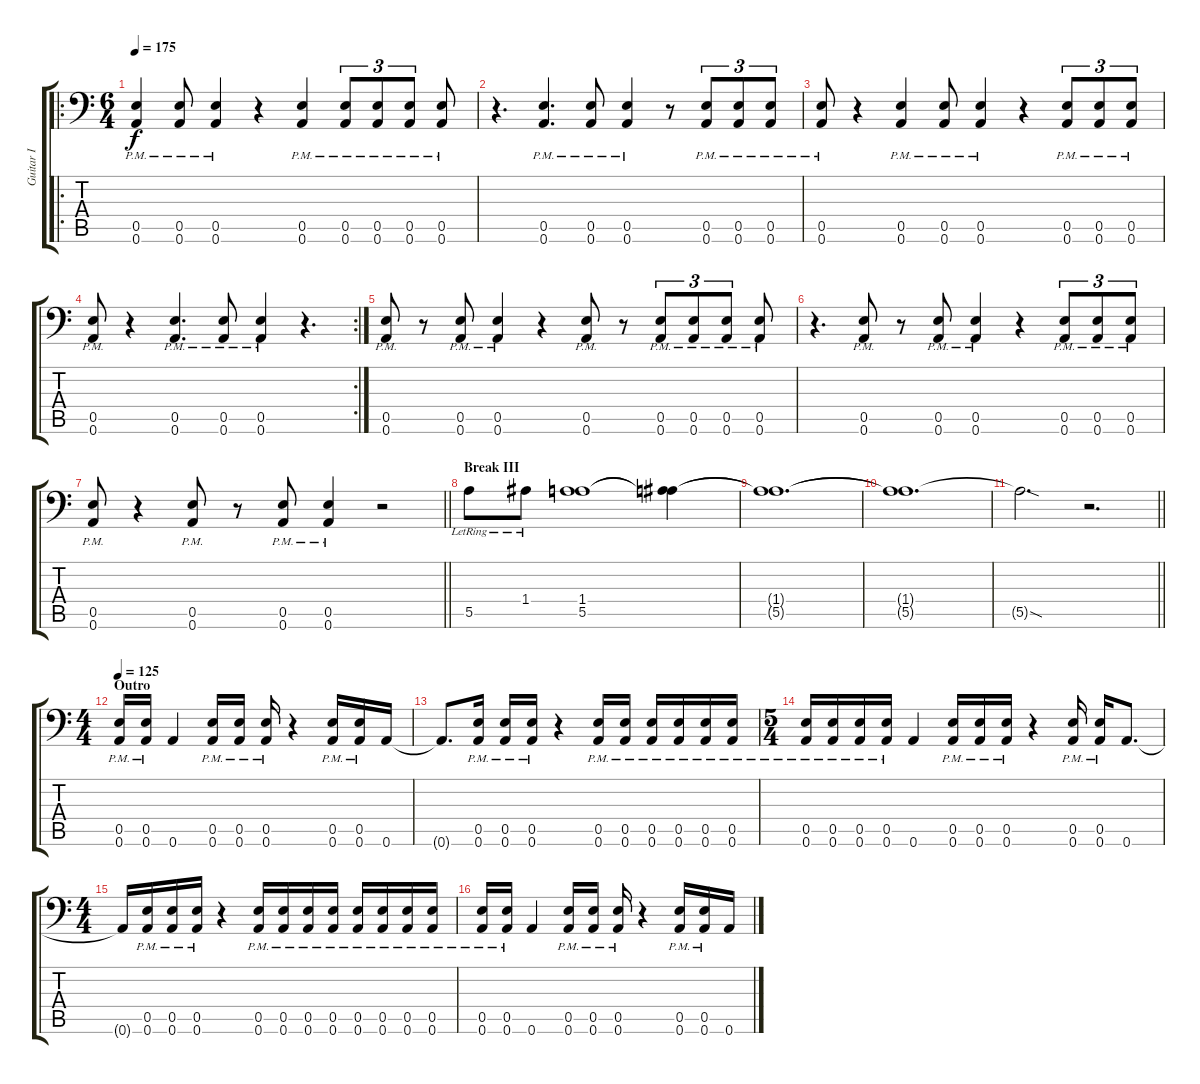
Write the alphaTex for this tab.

\track ("Guitar I" "Guitar I") {instrument distortionguitar}
\staff {score tabs}
\tuning (B3 Gb3 D3 A2 E2 A1) {hide}
\ro
\ts (6 4)
\tempo 175
\clef f4
\ks c
(0.5{pm} 0.6{pm}).4{dy f} (0.5{pm} 0.6{pm}).8 (0.5{pm} 0.6{pm}).4 r.4 (0.5{pm} 0.6{pm}).4 (0.5{pm} 0.6{pm}).8{tu (3 2)} (0.5{pm} 0.6{pm}).8{tu (3 2)} (0.5{pm} 0.6{pm}).8{tu (3 2)} (0.5{pm} 0.6{pm}).8 |
r.4{d} (0.5{pm} 0.6{pm}).4{d} (0.5{pm} 0.6{pm}).8 (0.5{pm} 0.6{pm}).4 r.8 (0.5{pm} 0.6{pm}).8{tu (3 2)} (0.5{pm} 0.6{pm}).8{tu (3 2)} (0.5{pm} 0.6{pm}).8{tu (3 2)} |
(0.5{pm} 0.6{pm}).8 r.4 (0.5{pm} 0.6{pm}).4 (0.5{pm} 0.6{pm}).8 (0.5{pm} 0.6{pm}).4 r.4 (0.5{pm} 0.6{pm}).8{tu (3 2)} (0.5{pm} 0.6{pm}).8{tu (3 2)} (0.5{pm} 0.6{pm}).8{tu (3 2)} |
\rc 2
(0.5{pm} 0.6{pm}).8 r.4 (0.5{pm} 0.6{pm}).4{d} (0.5{pm} 0.6{pm}).8 (0.5{pm} 0.6{pm}).4 r.4{d} |
(0.5{pm} 0.6{pm}).8 r.8 (0.5{pm} 0.6{pm}).8 (0.5{pm} 0.6{pm}).4 r.4 (0.5{pm} 0.6{pm}).8 r.8 (0.5{pm} 0.6{pm}).8{tu (3 2)} (0.5{pm} 0.6{pm}).8{tu (3 2)} (0.5{pm} 0.6{pm}).8{tu (3 2)} (0.5{pm} 0.6{pm}).8 |
r.4{d} (0.5{pm} 0.6{pm}).8 r.8 (0.5{pm} 0.6{pm}).8 (0.5{pm} 0.6{pm}).4 r.4 (0.5{pm} 0.6{pm}).8{tu (3 2)} (0.5{pm} 0.6{pm}).8{tu (3 2)} (0.5{pm} 0.6{pm}).8{tu (3 2)} |
\barLineRight lightlight
(0.5{pm} 0.6{pm}).8 r.4 (0.5{pm} 0.6{pm}).8 r.8 (0.5{pm} 0.6{pm}).8 (0.5{pm} 0.6{pm}).4 r.2 |
\section ("" "Break III")
5.5{lr}.8 1.4{lr}.8 (1.4 5.5).1 (1.4{t} 5.5{t}).4 |
(1.4{t} 5.5{t}).1{d} |
(1.4{t} 5.5{t}).1{d} |
\barLineRight lightlight
5.5{sod t}.2{d} r.2{d} |
\ts (4 4)
\section ("" "Outro")
\tempo 125
(0.5{pm} 0.6{pm}).16 (0.5{pm} 0.6{pm}).16 0.6.4 (0.5{pm} 0.6{pm}).16 (0.5{pm} 0.6{pm}).16 (0.5{pm} 0.6{pm}).16 r.4 (0.5{pm} 0.6{pm}).16 (0.5{pm} 0.6{pm}).16 0.6.16 |
0.6{t}.8{d} (0.5{pm} 0.6{pm}).16 (0.5{pm} 0.6{pm}).16 (0.5{pm} 0.6{pm}).16 r.4 (0.5{pm} 0.6{pm}).16 (0.5{pm} 0.6{pm}).16 (0.5{pm} 0.6{pm}).16 (0.5{pm} 0.6{pm}).16 (0.5{pm} 0.6{pm}).16 (0.5{pm} 0.6{pm}).16 |
\ts (5 4)
(0.5{pm} 0.6{pm}).16 (0.5{pm} 0.6{pm}).16 (0.5{pm} 0.6{pm}).16 (0.5{pm} 0.6{pm}).16 0.6.4 (0.5{pm} 0.6{pm}).16 (0.5{pm} 0.6{pm}).16 (0.5{pm} 0.6{pm}).16 r.4 (0.5{pm} 0.6{pm}).16 (0.5{pm} 0.6{pm}).16 0.6.8{d} |
\ts (4 4)
0.6{t}.16 (0.5{pm} 0.6{pm}).16 (0.5{pm} 0.6{pm}).16 (0.5{pm} 0.6{pm}).16 r.4 (0.5{pm} 0.6{pm}).16 (0.5{pm} 0.6{pm}).16 (0.5{pm} 0.6{pm}).16 (0.5{pm} 0.6{pm}).16 (0.5{pm} 0.6{pm}).16 (0.5{pm} 0.6{pm}).16 (0.5{pm} 0.6{pm}).16 (0.5{pm} 0.6{pm}).16 |
(0.5{pm} 0.6{pm}).16 (0.5{pm} 0.6{pm}).16 0.6.4 (0.5{pm} 0.6{pm}).16 (0.5{pm} 0.6{pm}).16 (0.5{pm} 0.6{pm}).16 r.4 (0.5{pm} 0.6{pm}).16 (0.5{pm} 0.6{pm}).16 0.6.16
